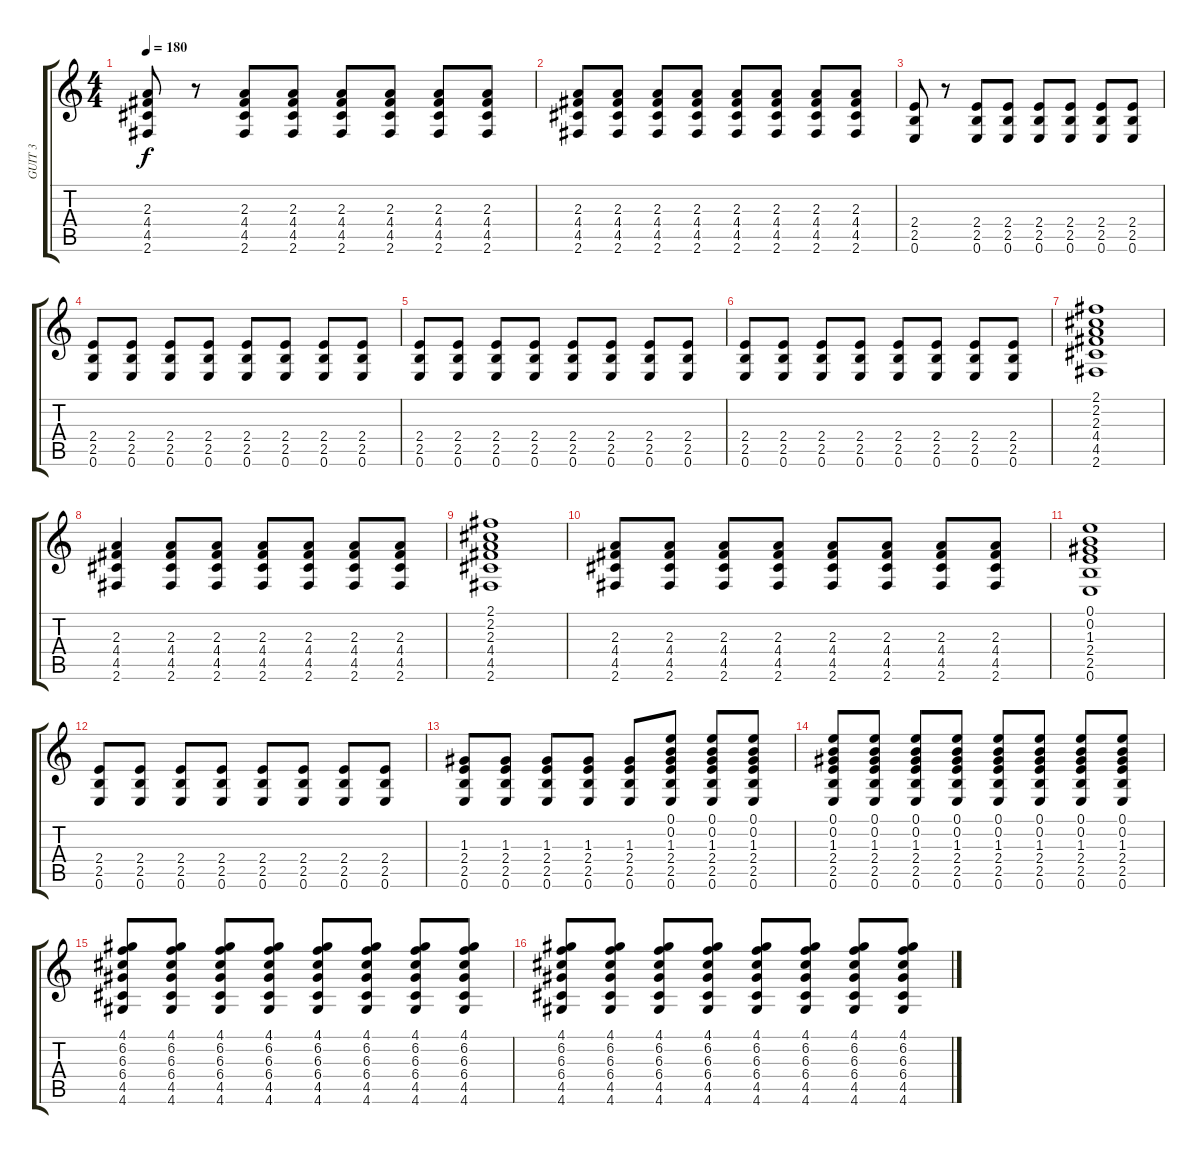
\track ("GUIT 3" "GUIT 3") {instrument distortionguitar}
\staff {score tabs}
\tuning (E4 B3 G3 D3 A2 E2) {hide}
\ts (4 4)
\tempo 180
\clef g2
\ks c
(2.3 4.4 4.5 2.6).8{dy f} r.8 (2.3 4.4 4.5 2.6).8 (2.3 4.4 4.5 2.6).8 (2.3 4.4 4.5 2.6).8 (2.3 4.4 4.5 2.6).8 (2.3 4.4 4.5 2.6).8 (2.3 4.4 4.5 2.6).8 |
(2.3 4.4 4.5 2.6).8 (2.3 4.4 4.5 2.6).8 (2.3 4.4 4.5 2.6).8 (2.3 4.4 4.5 2.6).8 (2.3 4.4 4.5 2.6).8 (2.3 4.4 4.5 2.6).8 (2.3 4.4 4.5 2.6).8 (2.3 4.4 4.5 2.6).8 |
(2.4 2.5 0.6).8 r.8 (2.4 2.5 0.6).8 (2.4 2.5 0.6).8 (2.4 2.5 0.6).8 (2.4 2.5 0.6).8 (2.4 2.5 0.6).8 (2.4 2.5 0.6).8 |
(2.4 2.5 0.6).8 (2.4 2.5 0.6).8 (2.4 2.5 0.6).8 (2.4 2.5 0.6).8 (2.4 2.5 0.6).8 (2.4 2.5 0.6).8 (2.4 2.5 0.6).8 (2.4 2.5 0.6).8 |
(2.4 2.5 0.6).8 (2.4 2.5 0.6).8 (2.4 2.5 0.6).8 (2.4 2.5 0.6).8 (2.4 2.5 0.6).8 (2.4 2.5 0.6).8 (2.4 2.5 0.6).8 (2.4 2.5 0.6).8 |
(2.4 2.5 0.6).8 (2.4 2.5 0.6).8 (2.4 2.5 0.6).8 (2.4 2.5 0.6).8 (2.4 2.5 0.6).8 (2.4 2.5 0.6).8 (2.4 2.5 0.6).8 (2.4 2.5 0.6).8 |
(2.1 2.2 2.3 4.4 4.5 2.6).1 |
(2.3 4.4 4.5 2.6).4 (2.3 4.4 4.5 2.6).8 (2.3 4.4 4.5 2.6).8 (2.3 4.4 4.5 2.6).8 (2.3 4.4 4.5 2.6).8 (2.3 4.4 4.5 2.6).8 (2.3 4.4 4.5 2.6).8 |
(2.1 2.2 2.3 4.4 4.5 2.6).1 |
(2.3 4.4 4.5 2.6).8 (2.3 4.4 4.5 2.6).8 (2.3 4.4 4.5 2.6).8 (2.3 4.4 4.5 2.6).8 (2.3 4.4 4.5 2.6).8 (2.3 4.4 4.5 2.6).8 (2.3 4.4 4.5 2.6).8 (2.3 4.4 4.5 2.6).8 |
(0.1 0.2 1.3 2.4 2.5 0.6).1 |
(2.4 2.5 0.6).8 (2.4 2.5 0.6).8 (2.4 2.5 0.6).8 (2.4 2.5 0.6).8 (2.4 2.5 0.6).8 (2.4 2.5 0.6).8 (2.4 2.5 0.6).8 (2.4 2.5 0.6).8 |
(1.3 2.4 2.5 0.6).8 (1.3 2.4 2.5 0.6).8 (1.3 2.4 2.5 0.6).8 (1.3 2.4 2.5 0.6).8 (1.3 2.4 2.5 0.6).8 (0.1 0.2 1.3 2.4 2.5 0.6).8 (0.1 0.2 1.3 2.4 2.5 0.6).8 (0.1 0.2 1.3 2.4 2.5 0.6).8 |
(0.1 0.2 1.3 2.4 2.5 0.6).8 (0.1 0.2 1.3 2.4 2.5 0.6).8 (0.1 0.2 1.3 2.4 2.5 0.6).8 (0.1 0.2 1.3 2.4 2.5 0.6).8 (0.1 0.2 1.3 2.4 2.5 0.6).8 (0.1 0.2 1.3 2.4 2.5 0.6).8 (0.1 0.2 1.3 2.4 2.5 0.6).8 (0.1 0.2 1.3 2.4 2.5 0.6).8 |
(4.1 6.2 6.3 6.4 4.5 4.6).8 (4.1 6.2 6.3 6.4 4.5 4.6).8 (4.1 6.2 6.3 6.4 4.5 4.6).8 (4.1 6.2 6.3 6.4 4.5 4.6).8 (4.1 6.2 6.3 6.4 4.5 4.6).8 (4.1 6.2 6.3 6.4 4.5 4.6).8 (4.1 6.2 6.3 6.4 4.5 4.6).8 (4.1 6.2 6.3 6.4 4.5 4.6).8 |
(4.1 6.2 6.3 6.4 4.5 4.6).8 (4.1 6.2 6.3 6.4 4.5 4.6).8 (4.1 6.2 6.3 6.4 4.5 4.6).8 (4.1 6.2 6.3 6.4 4.5 4.6).8 (4.1 6.2 6.3 6.4 4.5 4.6).8 (4.1 6.2 6.3 6.4 4.5 4.6).8 (4.1 6.2 6.3 6.4 4.5 4.6).8 (4.1 6.2 6.3 6.4 4.5 4.6).8
